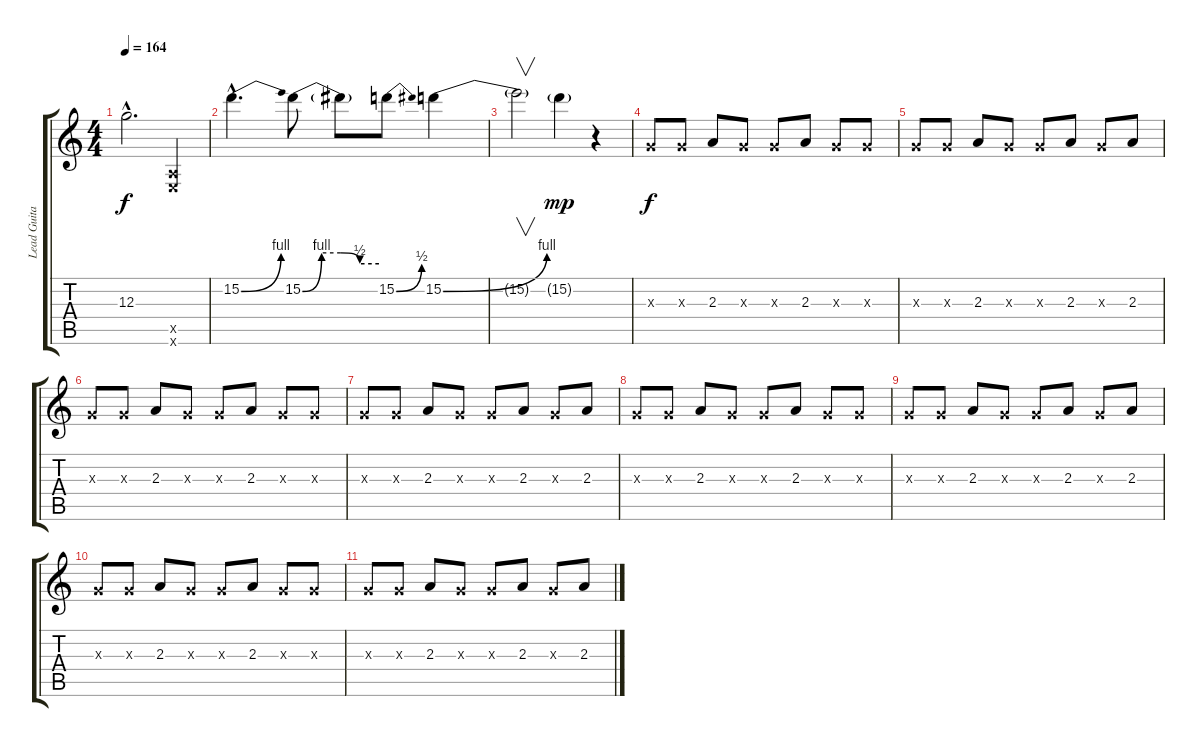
\track ("Lead Guitar " "Lead Guita") {instrument overdrivenguitar}
\staff {score tabs}
\tuning (E4 B3 G3 D3 A2 E2) {hide}
\ts (4 4)
\tempo 164
\clef g2
\ks c
12.3{hac t}.2{d dy f} (0.5{x} 0.6{x}).4 |
15.2{be (bend 0 0 60 4) hac}.4{d} 15.2{be (custom 0 0 15 4 30 4 45 2 60 2)}.8 15.2{t}.8 15.2{be (bend 0 0 60 2)}.8 15.2{be (bend 0 0 60 4)}.4 |
15.2{t}.2{v} 15.2{g}.4{dy mp} r.4 |
0.3{x}.8{dy f} 0.3{x}.8 2.3.8 0.3{x}.8 0.3{x}.8 2.3.8 0.3{x}.8 0.3{x}.8 |
0.3{x}.8 0.3{x}.8 2.3.8 0.3{x}.8 0.3{x}.8 2.3.8 0.3{x}.8 2.3.8 |
0.3{x}.8 0.3{x}.8 2.3.8 0.3{x}.8 0.3{x}.8 2.3.8 0.3{x}.8 0.3{x}.8 |
0.3{x}.8 0.3{x}.8 2.3.8 0.3{x}.8 0.3{x}.8 2.3.8 0.3{x}.8 2.3.8 |
0.3{x}.8 0.3{x}.8 2.3.8 0.3{x}.8 0.3{x}.8 2.3.8 0.3{x}.8 0.3{x}.8 |
0.3{x}.8 0.3{x}.8 2.3.8 0.3{x}.8 0.3{x}.8 2.3.8 0.3{x}.8 2.3.8 |
0.3{x}.8 0.3{x}.8 2.3.8 0.3{x}.8 0.3{x}.8 2.3.8 0.3{x}.8 0.3{x}.8 |
0.3{x}.8 0.3{x}.8 2.3.8 0.3{x}.8 0.3{x}.8 2.3.8 0.3{x}.8 2.3.8
